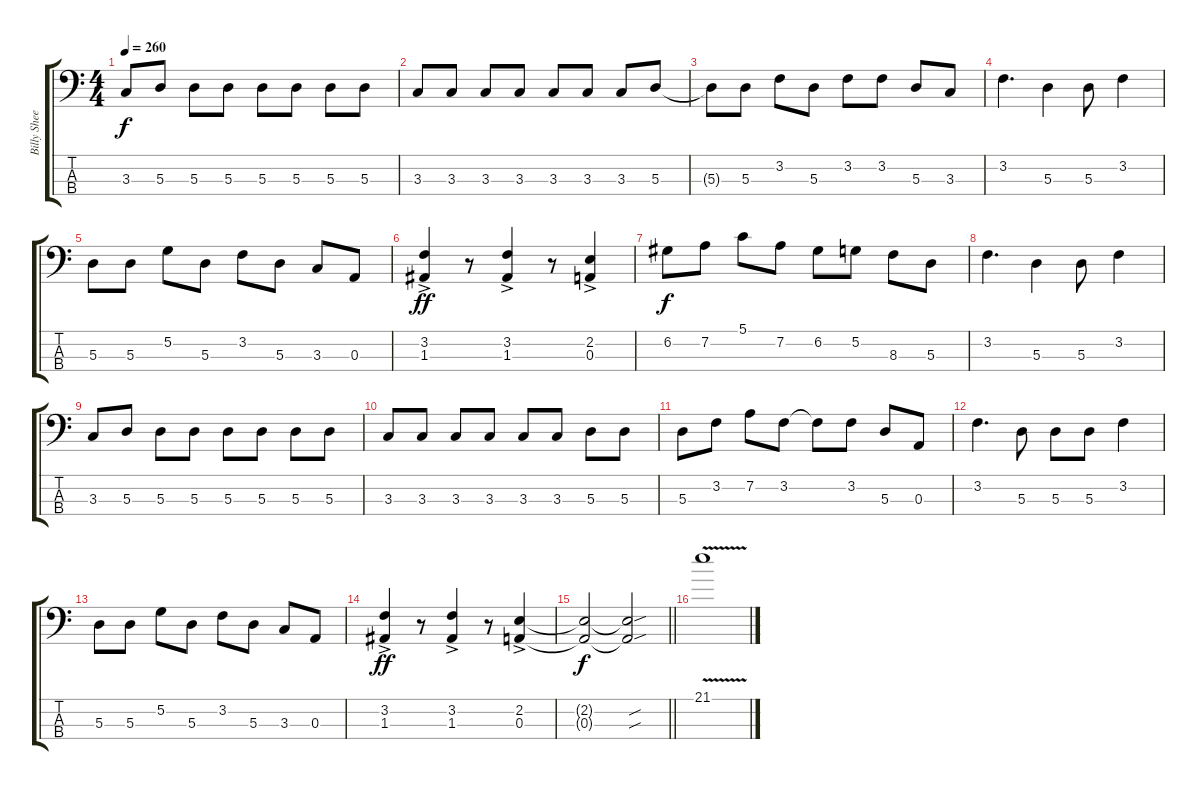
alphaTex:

\track ("Billy Sheehan" "Billy Shee") {instrument electricbassfinger}
\staff {score tabs}
\tuning (G2 D2 A1 E1) {hide}
\ts (4 4)
\tempo 260
\clef f4
\ks c
3.3.8{dy f} 5.3.8 5.3.8 5.3.8 5.3.8 5.3.8 5.3.8 5.3.8 |
3.3.8 3.3.8 3.3.8 3.3.8 3.3.8 3.3.8 3.3.8 5.3.8 |
5.3{t}.8 5.3.8 3.2.8 5.3.8 3.2.8 3.2.8 5.3.8 3.3.8 |
3.2.4{d} 5.3.4 5.3.8 3.2.4 |
5.3.8 5.3.8 5.2.8 5.3.8 3.2.8 5.3.8 3.3.8 0.3.8 |
(3.2 1.3{ac}).4{dy ff} r.8 (3.2 1.3{ac}).4 r.8 (2.2 0.3{ac}).4 |
6.2.8{dy f} 7.2.8 5.1.8 7.2.8 6.2.8 5.2.8 8.3.8 5.3.8 |
3.2.4{d} 5.3.4 5.3.8 3.2.4 |
3.3.8 5.3.8 5.3.8 5.3.8 5.3.8 5.3.8 5.3.8 5.3.8 |
3.3.8 3.3.8 3.3.8 3.3.8 3.3.8 3.3.8 5.3.8 5.3.8 |
5.3.8 3.2.8 7.2.8 3.2.8 3.2{t}.8 3.2.8 5.3.8 0.3.8 |
3.2.4{d} 5.3.8 5.3.8 5.3.8 3.2.4 |
5.3.8 5.3.8 5.2.8 5.3.8 3.2.8 5.3.8 3.3.8 0.3.8 |
(3.2 1.3{ac}).4{dy ff} r.8 (3.2 1.3{ac}).4 r.8 (2.2 0.3{ac}).4 |
\barLineRight lightlight
(2.2{t} 0.3{t}).2{dy f} (2.2{sou t} 0.3{sou t}).2 |
21.1{v}.1
